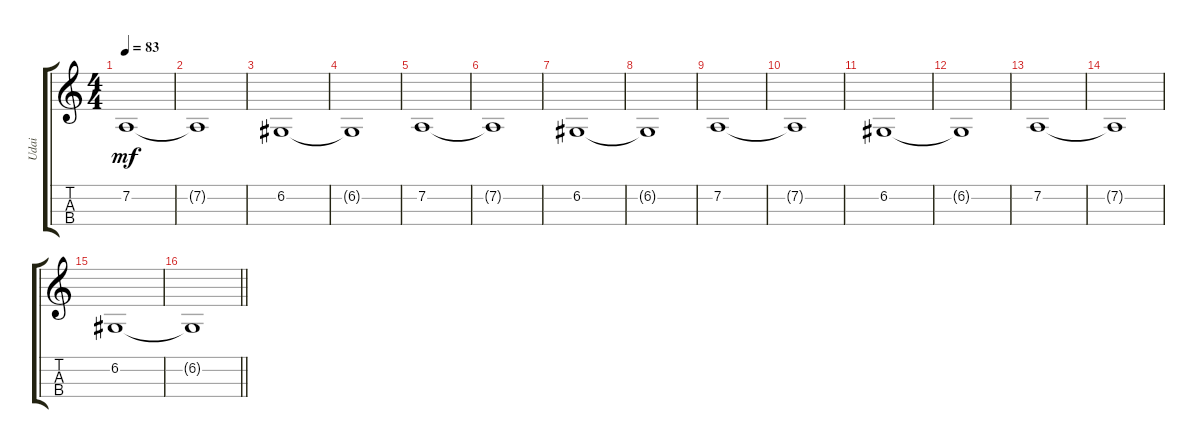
\track ("Udai" "Udai") {instrument cello}
\staff {score tabs}
\tuning (A3 D3 G2 C2) {hide}
\ts (4 4)
\section ("" "")
\tempo 83
\clef g2
\ks c
7.2.1{dy mf volume 6} |
7.2{t}.1 |
6.2.1{volume 3} |
6.2{t}.1 |
7.2.1{volume 6} |
7.2{t}.1 |
6.2.1{volume 3} |
6.2{t}.1 |
7.2.1{volume 6} |
7.2{t}.1 |
6.2.1{volume 3} |
6.2{t}.1 |
7.2.1{volume 6} |
7.2{t}.1 |
6.2.1{volume 2} |
\barLineRight lightlight
6.2{t}.1
